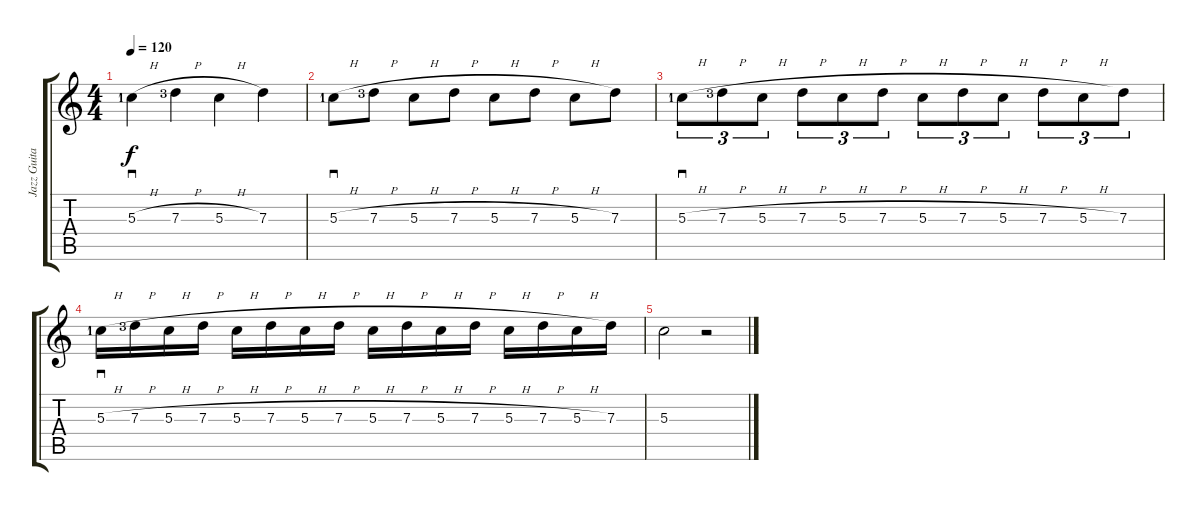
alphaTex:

\track ("Jazz Guitar" "Jazz Guita") {instrument electricguitarjazz}
\staff {score tabs}
\tuning (E4 B3 G3 D3 A2 E2) {hide}
\ts (4 4)
\tempo 120
\clef g2
\ks c
5.3{h lf 2}.4{sd dy f instrument electricguitarjazz} 7.3{h lf 4}.4 5.3{h}.4 7.3.4 |
5.3{h lf 2}.8{sd} 7.3{h lf 4}.8 5.3{h}.8 7.3{h}.8 5.3{h}.8 7.3{h}.8 5.3{h}.8 7.3.8 |
5.3{h lf 2}.8{sd tu (3 2)} 7.3{h lf 4}.8{tu (3 2)} 5.3{h}.8{tu (3 2)} 7.3{h}.8{tu (3 2)} 5.3{h}.8{tu (3 2)} 7.3{h}.8{tu (3 2)} 5.3{h}.8{tu (3 2)} 7.3{h}.8{tu (3 2)} 5.3{h}.8{tu (3 2)} 7.3{h}.8{tu (3 2)} 5.3{h}.8{tu (3 2)} 7.3.8{tu (3 2)} |
5.3{h lf 2}.16{sd} 7.3{h lf 4}.16 5.3{h}.16 7.3{h}.16 5.3{h}.16 7.3{h}.16 5.3{h}.16 7.3{h}.16 5.3{h}.16 7.3{h}.16 5.3{h}.16 7.3{h}.16 5.3{h}.16 7.3{h}.16 5.3{h}.16 7.3.16 |
5.3.2 r.2
